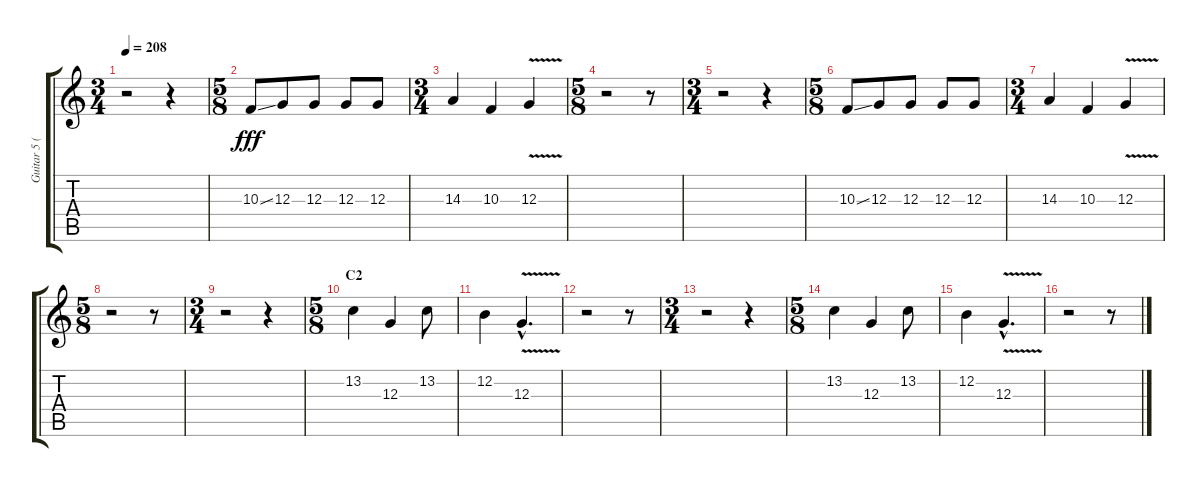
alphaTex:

\track ("Guitar 5 (sitar)" "Guitar 5 (") {instrument sitar}
\staff {score tabs}
\tuning (E4 B3 G3 D3 A2 E2) {hide}
\ts (3 4)
\tempo 208
\clef g2
\ks c
r.2{dy fff} r.4 |
\ts (5 8)
10.3{ss}.8 12.3.8 12.3.8 12.3.8 12.3.8 |
\ts (3 4)
14.3.4 10.3.4 12.3{v}.4 |
\ts (5 8)
r.2 r.8 |
\ts (3 4)
r.2 r.4 |
\ts (5 8)
10.3{ss}.8 12.3.8 12.3.8 12.3.8 12.3.8 |
\ts (3 4)
14.3.4 10.3.4 12.3{v}.4 |
\ts (5 8)
r.2 r.8 |
\ts (3 4)
r.2 r.4 |
\ts (5 8)
\section ("" "C2")
13.2.4 12.3.4 13.2.8 |
12.2.4 12.3{v hac}.4{d} |
r.2 r.8 |
\ts (3 4)
r.2 r.4 |
\ts (5 8)
13.2.4 12.3.4 13.2.8 |
12.2.4 12.3{v hac}.4{d} |
r.2 r.8
